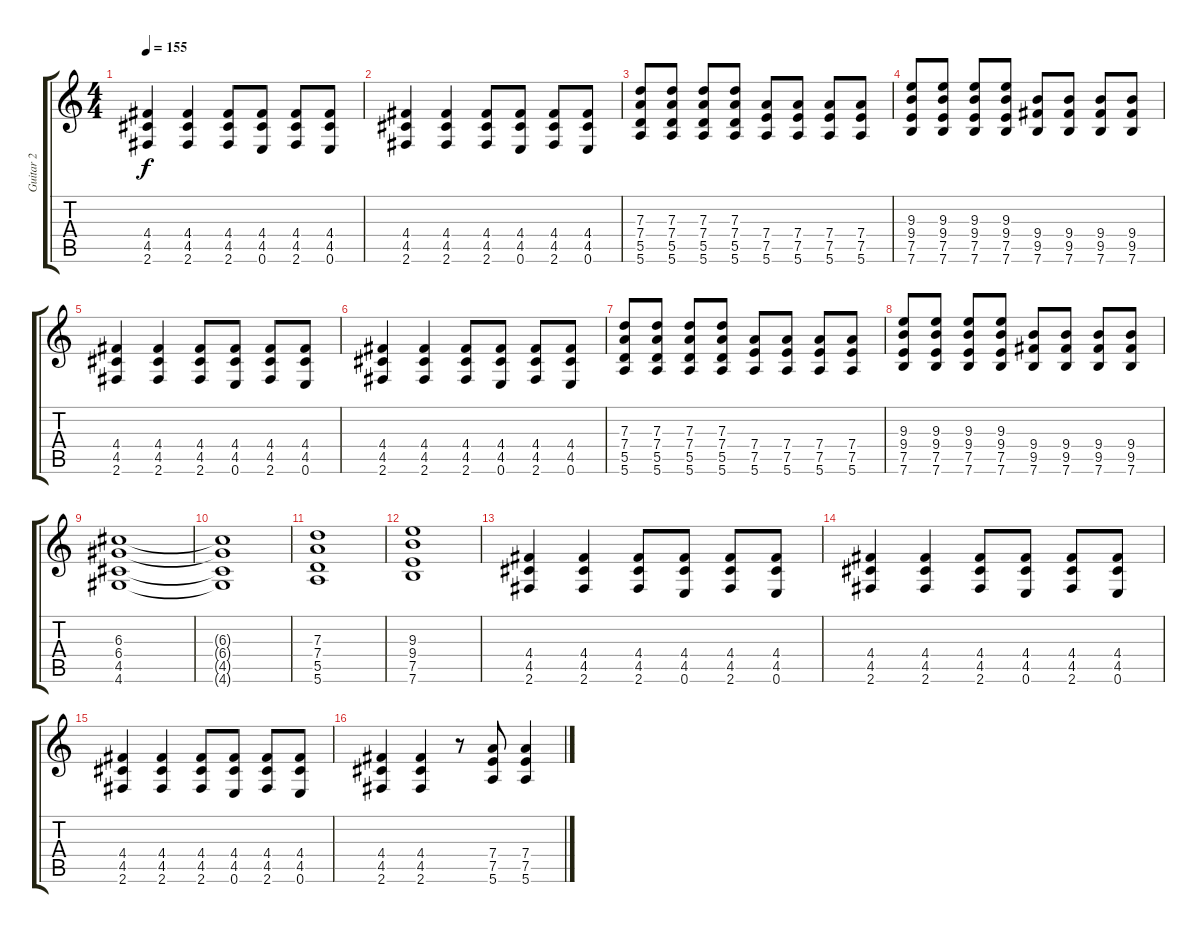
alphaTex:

\track ("Guitar 2" "Guitar 2") {instrument distortionguitar}
\staff {score tabs}
\tuning (E4 B3 G3 D3 A2 E2) {hide}
\ts (4 4)
\tempo 155
\clef g2
\ks c
(4.4 4.5 2.6).4{dy f} (4.4 4.5 2.6).4 (4.4 4.5 2.6).8 (4.4 4.5 0.6).8 (4.4 4.5 2.6).8 (4.4 4.5 0.6).8 |
(4.4 4.5 2.6).4 (4.4 4.5 2.6).4 (4.4 4.5 2.6).8 (4.4 4.5 0.6).8 (4.4 4.5 2.6).8 (4.4 4.5 0.6).8 |
(7.3 7.4 5.5 5.6).8 (7.3 7.4 5.5 5.6).8 (7.3 7.4 5.5 5.6).8 (7.3 7.4 5.5 5.6).8 (7.4 7.5 5.6).8 (7.4 7.5 5.6).8 (7.4 7.5 5.6).8 (7.4 7.5 5.6).8 |
(9.3 9.4 7.5 7.6).8 (9.3 9.4 7.5 7.6).8 (9.3 9.4 7.5 7.6).8 (9.3 9.4 7.5 7.6).8 (9.4 9.5 7.6).8 (9.4 9.5 7.6).8 (9.4 9.5 7.6).8 (9.4 9.5 7.6).8 |
(4.4 4.5 2.6).4 (4.4 4.5 2.6).4 (4.4 4.5 2.6).8 (4.4 4.5 0.6).8 (4.4 4.5 2.6).8 (4.4 4.5 0.6).8 |
(4.4 4.5 2.6).4 (4.4 4.5 2.6).4 (4.4 4.5 2.6).8 (4.4 4.5 0.6).8 (4.4 4.5 2.6).8 (4.4 4.5 0.6).8 |
(7.3 7.4 5.5 5.6).8 (7.3 7.4 5.5 5.6).8 (7.3 7.4 5.5 5.6).8 (7.3 7.4 5.5 5.6).8 (7.4 7.5 5.6).8 (7.4 7.5 5.6).8 (7.4 7.5 5.6).8 (7.4 7.5 5.6).8 |
(9.3 9.4 7.5 7.6).8 (9.3 9.4 7.5 7.6).8 (9.3 9.4 7.5 7.6).8 (9.3 9.4 7.5 7.6).8 (9.4 9.5 7.6).8 (9.4 9.5 7.6).8 (9.4 9.5 7.6).8 (9.4 9.5 7.6).8 |
(6.3 6.4 4.5 4.6).1 |
(6.3{t} 6.4{t} 4.5{t} 4.6{t}).1 |
(7.3 7.4 5.5 5.6).1 |
(9.3 9.4 7.5 7.6).1 |
(4.4 4.5 2.6).4 (4.4 4.5 2.6).4 (4.4 4.5 2.6).8 (4.4 4.5 0.6).8 (4.4 4.5 2.6).8 (4.4 4.5 0.6).8 |
(4.4 4.5 2.6).4 (4.4 4.5 2.6).4 (4.4 4.5 2.6).8 (4.4 4.5 0.6).8 (4.4 4.5 2.6).8 (4.4 4.5 0.6).8 |
(4.4 4.5 2.6).4 (4.4 4.5 2.6).4 (4.4 4.5 2.6).8 (4.4 4.5 0.6).8 (4.4 4.5 2.6).8 (4.4 4.5 0.6).8 |
(4.4 4.5 2.6).4 (4.4 4.5 2.6).4 r.8 (7.4 7.5 5.6).8 (7.4 7.5 5.6).4
